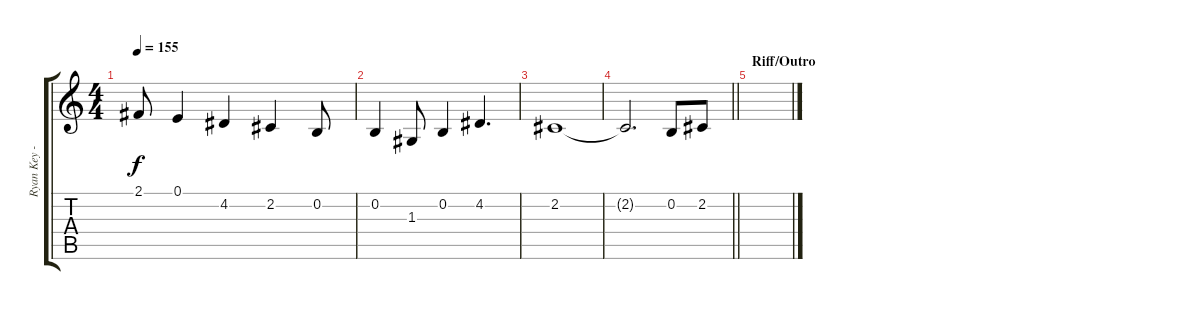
\track ("Ryan Key - Vocals" "Ryan Key -") {instrument altosax}
\staff {score tabs}
\tuning (E4 B3 G3 D3 A2 E2) {hide}
\ts (4 4)
\tempo 155
\clef g2
\ks c
2.1{t}.8{dy f} 0.1.4 4.2.4 2.2.4 0.2.8 |
0.2.4 1.3.8 0.2.4 4.2.4{d} |
2.2.1 |
\barLineRight lightlight
2.2{t}.2{d} 0.2.8 2.2.8 |
\section ("" "Riff/Outro")
